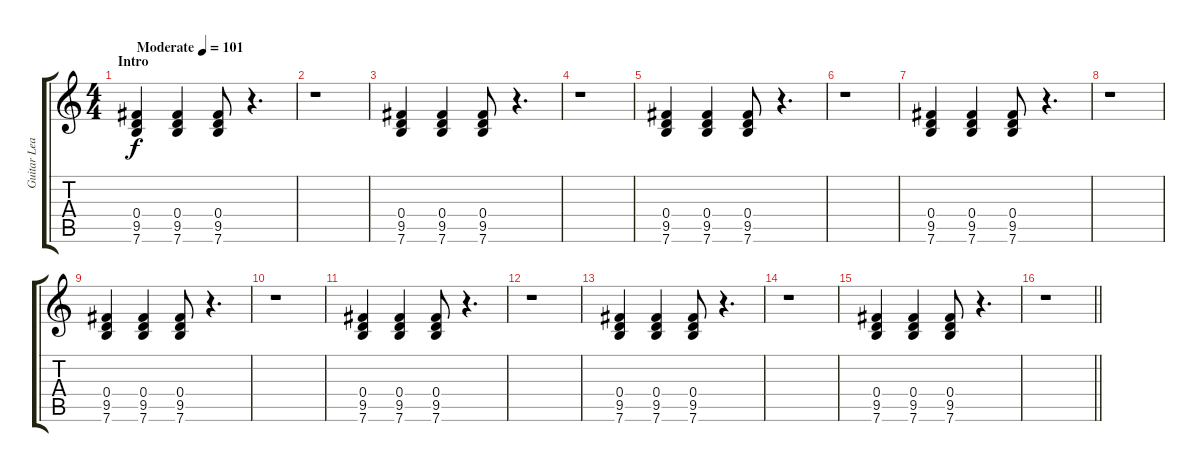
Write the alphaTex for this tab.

\track ("Guitar Lead" "Guitar Lea") {instrument overdrivenguitar}
\staff {score tabs}
\tuning (E4 B3 G3 D3 A2 E2) {hide}
\ts (4 4)
\section ("" "Intro")
\tempo (101 "Moderate")
\clef g2
\ks c
(0.4 9.5 7.6).4{dy f instrument overdrivenguitar} (0.4 9.5 7.6).4 (0.4 9.5 7.6).8 r.4{d} |
r.1 |
(0.4 9.5 7.6).4 (0.4 9.5 7.6).4 (0.4 9.5 7.6).8 r.4{d} |
r.1 |
(0.4 9.5 7.6).4 (0.4 9.5 7.6).4 (0.4 9.5 7.6).8 r.4{d} |
r.1 |
(0.4 9.5 7.6).4 (0.4 9.5 7.6).4 (0.4 9.5 7.6).8 r.4{d} |
r.1 |
(0.4 9.5 7.6).4 (0.4 9.5 7.6).4 (0.4 9.5 7.6).8 r.4{d} |
r.1 |
(0.4 9.5 7.6).4 (0.4 9.5 7.6).4 (0.4 9.5 7.6).8 r.4{d} |
r.1 |
(0.4 9.5 7.6).4 (0.4 9.5 7.6).4 (0.4 9.5 7.6).8 r.4{d} |
r.1 |
(0.4 9.5 7.6).4 (0.4 9.5 7.6).4 (0.4 9.5 7.6).8 r.4{d} |
\barLineRight lightlight
r.1
